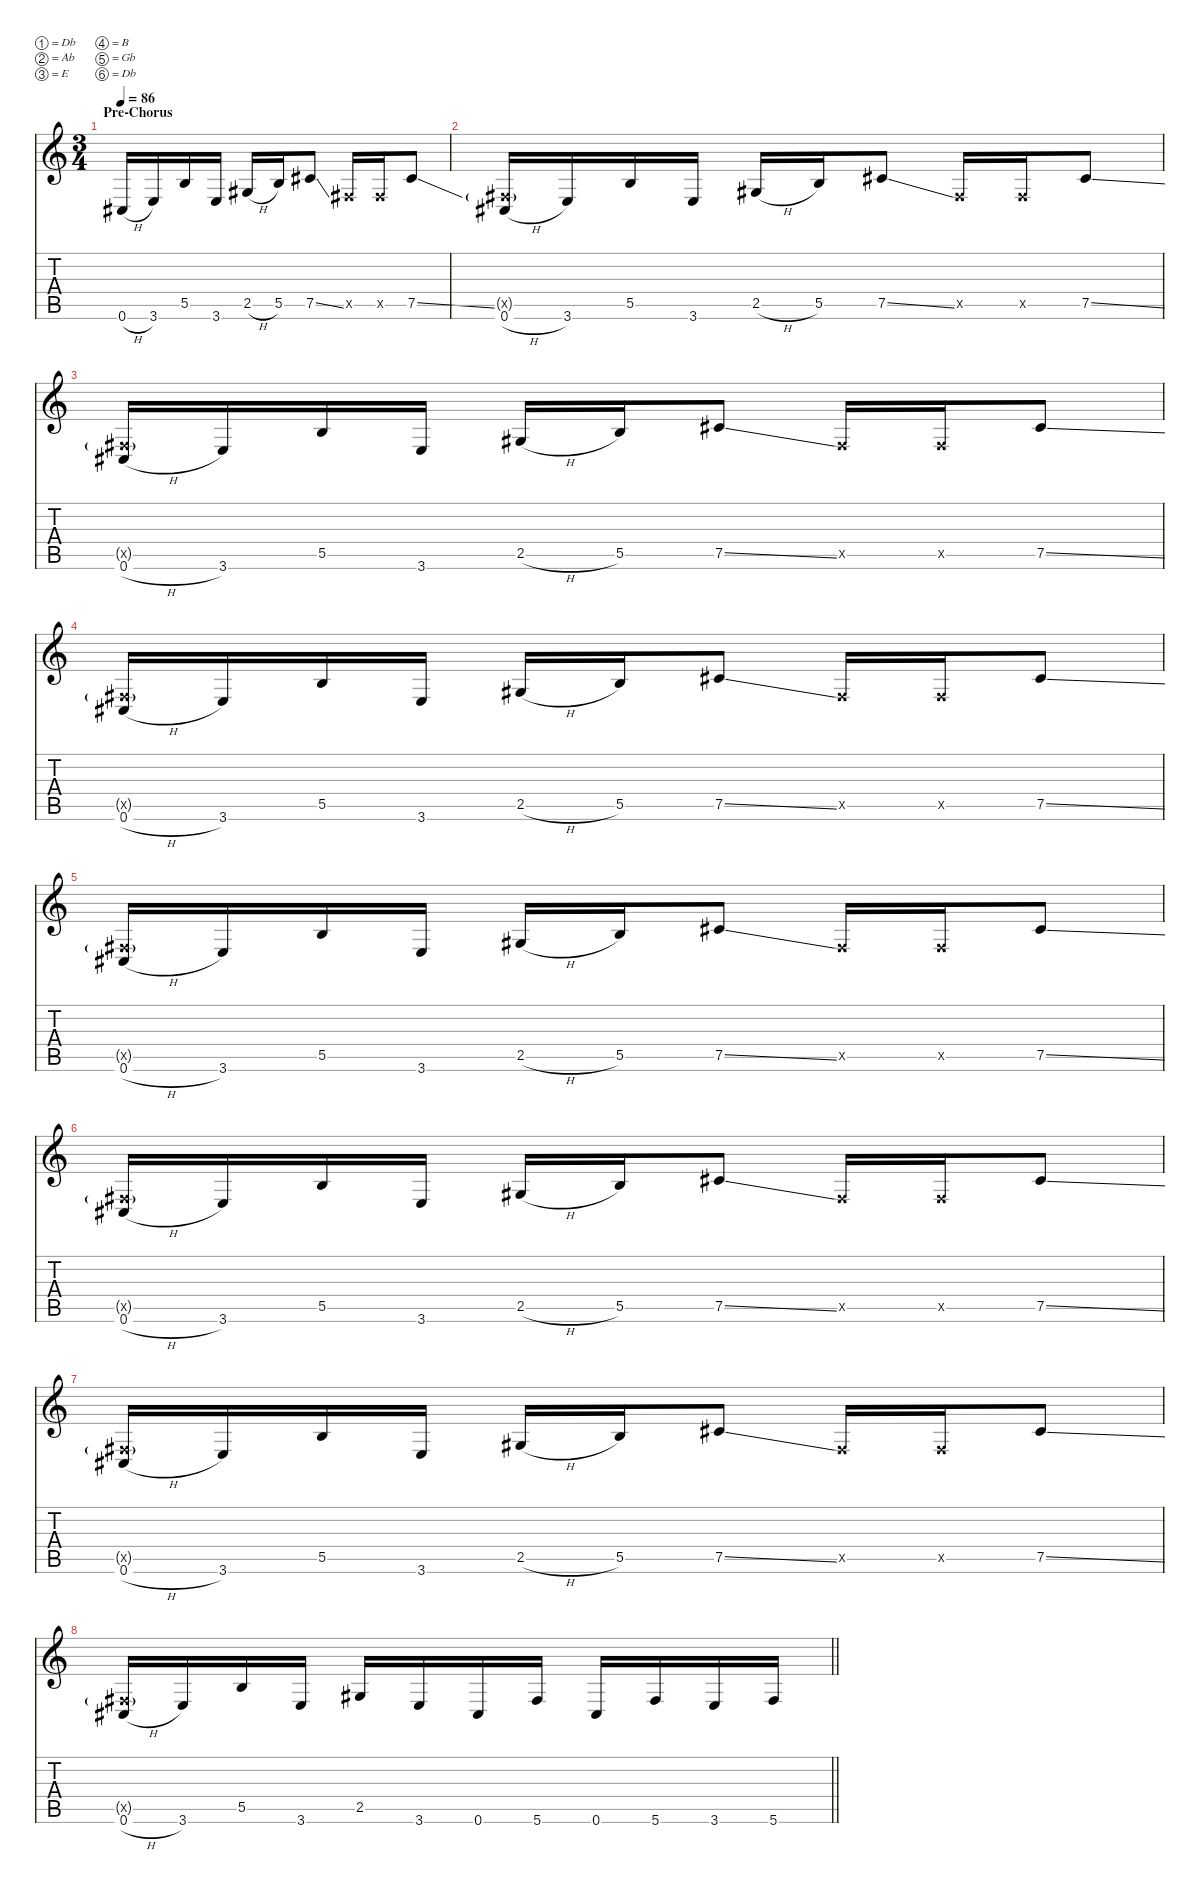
\defaultSystemsLayout 4
\hideDynamics
\bracketExtendMode nobrackets
\singleTrackTrackNamePolicy hidden
\multiTrackTrackNamePolicy hidden
\otherSystemsTrackNameOrientation horizontal
\track ("Rythm Guitar (L)" "od.guit.") {mute instrument overdrivenguitar}
\staff {score tabs}
\tuning (Db4 Ab3 E3 B2 Gb2 Db2)
\ts (3 4)
\beaming (8 2 2 2)
\section ("" "Pre-Chorus")
\tempo 86
\clef g2
\ks c
0.6{h acc #}.16{dy f instrument overdrivenguitar beam Up} 3.6.16{beam Up} 5.5.16{beam Up} 3.6.16{beam Up} 2.5{h acc #}.16{beam Up} 5.5.16{beam Up} 7.5{ss acc #}.8{beam Up} 0.5{x acc #}.16{beam Up} 0.5{x acc #}.16{beam Up} 7.5{ss acc #}.8{beam Up} |
(0.5{g x acc #} 0.6{h acc #}).16{beam Up} 3.6.16{beam Up} 5.5.16{beam Up} 3.6.16{beam Up} 2.5{h acc #}.16{beam Up} 5.5.16{beam Up} 7.5{ss acc #}.8{beam Up} 0.5{x acc #}.16{beam Up} 0.5{x acc #}.16{beam Up} 7.5{ss acc #}.8{beam Up} |
(0.5{g x acc #} 0.6{h acc #}).16{beam Up} 3.6.16{beam Up} 5.5.16{beam Up} 3.6.16{beam Up} 2.5{h acc #}.16{beam Up} 5.5.16{beam Up} 7.5{ss acc #}.8{beam Up} 0.5{x acc #}.16{beam Up} 0.5{x acc #}.16{beam Up} 7.5{ss acc #}.8{beam Up} |
(0.5{g x acc #} 0.6{h acc #}).16{beam Up} 3.6.16{beam Up} 5.5.16{beam Up} 3.6.16{beam Up} 2.5{h acc #}.16{beam Up} 5.5.16{beam Up} 7.5{ss acc #}.8{beam Up} 0.5{x acc #}.16{beam Up} 0.5{x acc #}.16{beam Up} 7.5{ss acc #}.8{beam Up} |
(0.5{g x acc #} 0.6{h acc #}).16{beam Up} 3.6.16{beam Up} 5.5.16{beam Up} 3.6.16{beam Up} 2.5{h acc #}.16{beam Up} 5.5.16{beam Up} 7.5{ss acc #}.8{beam Up} 0.5{x acc #}.16{beam Up} 0.5{x acc #}.16{beam Up} 7.5{ss acc #}.8{beam Up} |
(0.5{g x acc #} 0.6{h acc #}).16{beam Up} 3.6.16{beam Up} 5.5.16{beam Up} 3.6.16{beam Up} 2.5{h acc #}.16{beam Up} 5.5.16{beam Up} 7.5{ss acc #}.8{beam Up} 0.5{x acc #}.16{beam Up} 0.5{x acc #}.16{beam Up} 7.5{ss acc #}.8{beam Up} |
(0.5{g x acc #} 0.6{h acc #}).16{beam Up} 3.6.16{beam Up} 5.5.16{beam Up} 3.6.16{beam Up} 2.5{h acc #}.16{beam Up} 5.5.16{beam Up} 7.5{ss acc #}.8{beam Up} 0.5{x acc #}.16{beam Up} 0.5{x acc #}.16{beam Up} 7.5{ss acc #}.8{beam Up} |
\barLineRight lightlight
(0.5{g x acc #} 0.6{h acc #}).16{beam Up} 3.6.16{beam Up} 5.5.16{beam Up} 3.6.16{beam Up} 2.5{acc #}.16{beam Up} 3.6.16{beam Up} 0.6{acc #}.16{beam Up} 5.6{acc #}.16{beam Up} 0.6{acc #}.16{beam Up} 5.6{acc #}.16{beam Up} 3.6.16{beam Up} 5.6{acc #}.16{beam Up}
